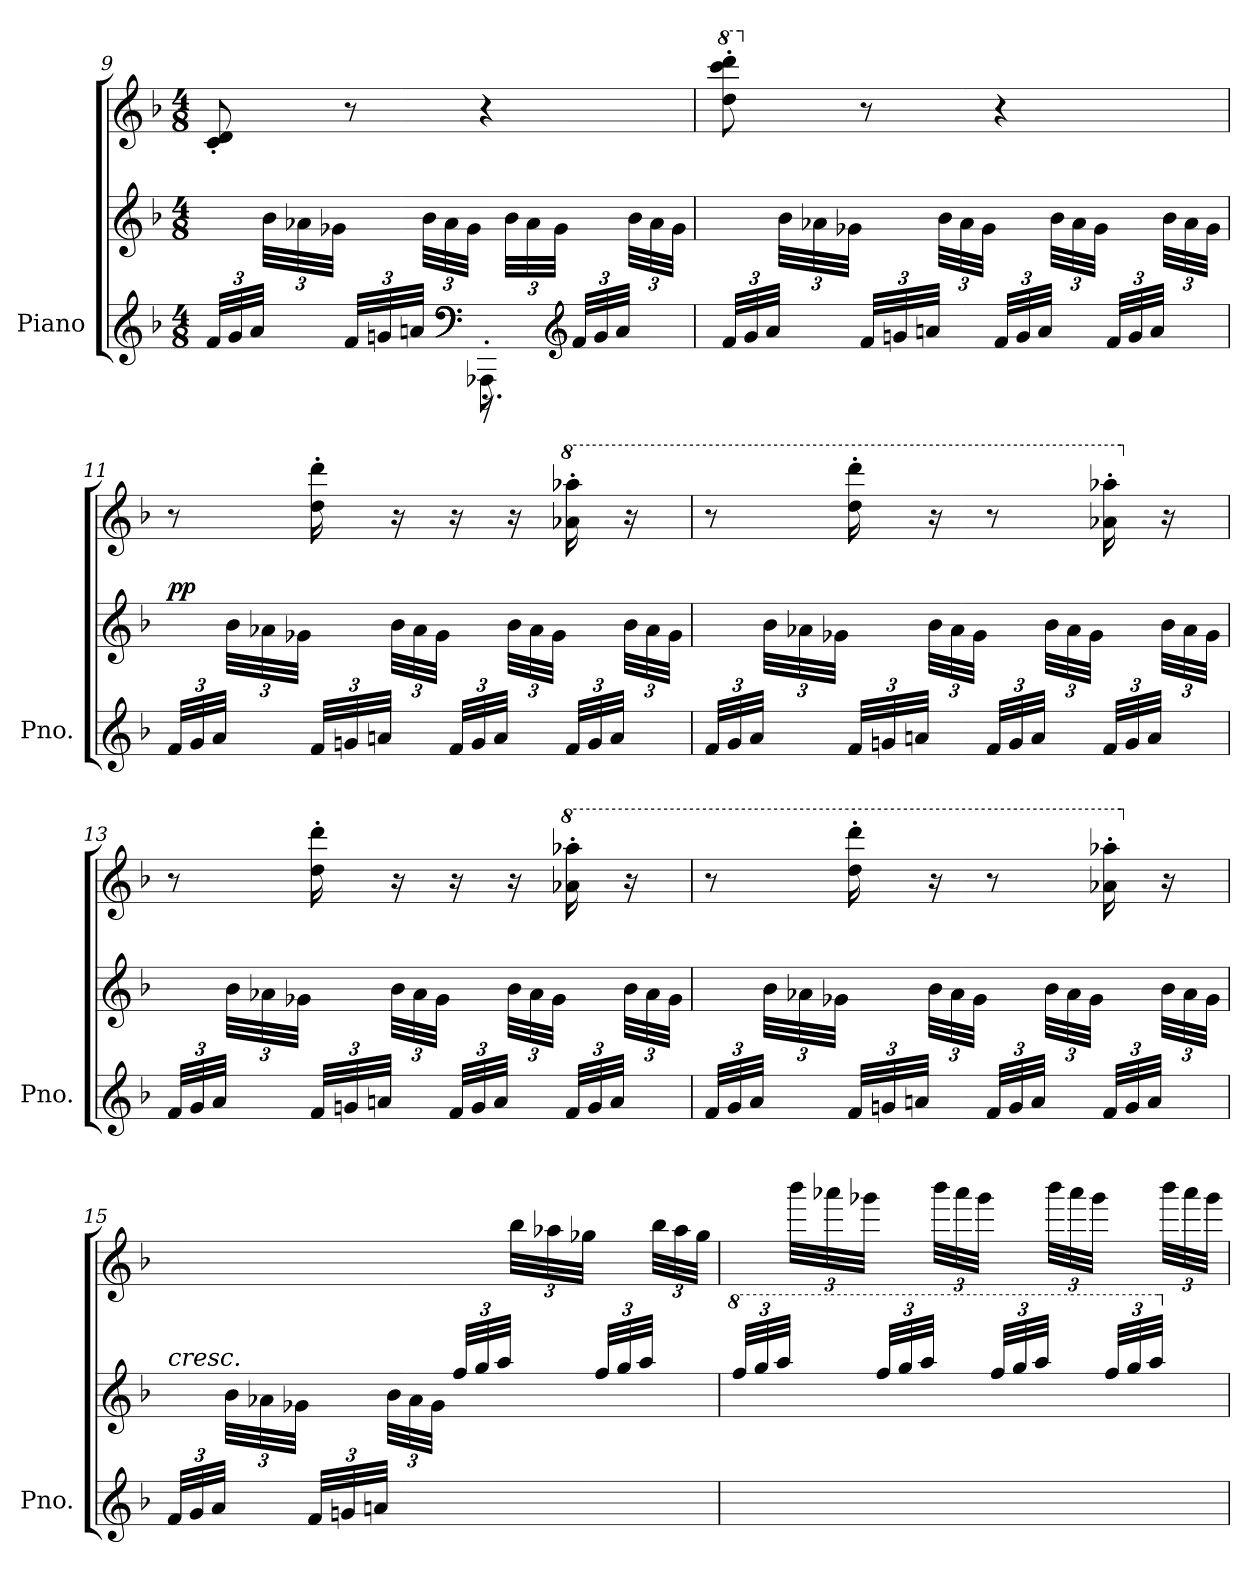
**kern	**kern	**kern	**dynam
*part1	*part1	*part1	*part1
*staff3	*staff2	*staff1	*staff1/2/3
*I"Piano	*	*	*
*I'Pno.	*	*	*
!!LO:PB:g=z
*clefG2	*clefG2	*clefG2	*
*k[b-]	*k[b-]	*k[b-]	*
*M4/8	*M4/8	*M4/8	*
=9	=9	=9	=9
*^	*	*	*
*	*Xbrackettup	*	*	*
4ryy	48f/LLL	16ryy	8c/' 8d/'	.
.	48g/	.	.	.
.	48a/JJJ	.	.	.
*	*	*Xbrackettup	*	*
.	16ryy	48b-\LLL	.	.
.	.	48a-X\	.	.
.	.	48g-X\JJJ	.	.
.	48f/LLL	16ryy	8r	.
.	48gn/	.	.	.
.	48an/JJJ	.	.	.
.	16ryy	48b-\LLL	.	.
.	.	48a-\	.	.
.	.	48g-\JJJ	.	.
*clefF4	*	*	*	*
8AAA-X'\	16.r	16ryy	4r	.
.	.	48b-\LLL	.	.
.	.	48a-\	.	.
.	32ryy	.	.	.
.	.	48g-\JJJ	.	.
*clefG2	*	*	*	*
8ryy	48f/LLL	16ryy	.	.
.	48g/	.	.	.
.	48a/JJJ	.	.	.
.	16ryy	48b-\LLL	.	.
.	.	48a-\	.	.
.	.	48g-\JJJ	.	.
*v	*v	*	*	*
=10	=10	=10	=10
*	*	*8va	*
48f/LLL	16ryy	8ddd\' 8cccc\' 8dddd\'	.
48g/	.	.	.
48a/JJJ	.	.	.
16ryy	48b-\LLL	.	.
.	48a-X\	.	.
.	48g-X\JJJ	.	.
*	*	*X8va	*
48f/LLL	16ryy	8r	.
48gn/	.	.	.
48an/JJJ	.	.	.
16ryy	48b-\LLL	.	.
.	48a-\	.	.
.	48g-\JJJ	.	.
48f/LLL	16ryy	4r	.
48g/	.	.	.
48a/JJJ	.	.	.
16ryy	48b-\LLL	.	.
.	48a-\	.	.
.	48g-\JJJ	.	.
48f/LLL	16ryy	.	.
48g/	.	.	.
48a/JJJ	.	.	.
16ryy	48b-\LLL	.	.
.	48a-\	.	.
.	48g-\JJJ	.	.
!!LO:LB:g=z
=11	=11	=11	=11
!	!	!	!LO:DY:a=2
48f/LLL	16ryy	8r	pp
48g/	.	.	.
48a/JJJ	.	.	.
16ryy	48b-\LLL	.	.
.	48a-X\	.	.
.	48g-X\JJJ	.	.
48f/LLL	16ryy	16dd\' 16ddd\'	.
48gn/	.	.	.
48an/JJJ	.	.	.
16ryy	48b-\LLL	16r	.
.	48a-\	.	.
.	48g-\JJJ	.	.
48f/LLL	16ryy	16r	.
48g/	.	.	.
48a/JJJ	.	.	.
16ryy	48b-\LLL	16r	.
.	48a-\	.	.
.	48g-\JJJ	.	.
*	*	*8va	*
48f/LLL	16ryy	16aa-X\' 16aaa-X\'	.
48g/	.	.	.
48a/JJJ	.	.	.
16ryy	48b-\LLL	16r	.
.	48a-\	.	.
.	48g-\JJJ	.	.
=12	=12	=12	=12
48f/LLL	16ryy	8r	.
48g/	.	.	.
48a/JJJ	.	.	.
16ryy	48b-\LLL	.	.
.	48a-X\	.	.
.	48g-X\JJJ	.	.
48f/LLL	16ryy	16ddd\' 16dddd\'	.
48gn/	.	.	.
48an/JJJ	.	.	.
16ryy	48b-\LLL	16r	.
.	48a-\	.	.
.	48g-\JJJ	.	.
48f/LLL	16ryy	8r	.
48g/	.	.	.
48a/JJJ	.	.	.
16ryy	48b-\LLL	.	.
.	48a-\	.	.
.	48g-\JJJ	.	.
48f/LLL	16ryy	16aa-X\' 16aaa-X\'	.
48g/	.	.	.
48a/JJJ	.	.	.
*	*	*X8va	*
16ryy	48b-\LLL	16r	.
.	48a-\	.	.
.	48g-\JJJ	.	.
!!LO:LB:g=z
=13	=13	=13	=13
48f/LLL	16ryy	8r	.
48g/	.	.	.
48a/JJJ	.	.	.
16ryy	48b-\LLL	.	.
.	48a-X\	.	.
.	48g-X\JJJ	.	.
48f/LLL	16ryy	16dd\' 16ddd\'	.
48gn/	.	.	.
48an/JJJ	.	.	.
16ryy	48b-\LLL	16r	.
.	48a-\	.	.
.	48g-\JJJ	.	.
48f/LLL	16ryy	16r	.
48g/	.	.	.
48a/JJJ	.	.	.
16ryy	48b-\LLL	16r	.
.	48a-\	.	.
.	48g-\JJJ	.	.
*	*	*8va	*
48f/LLL	16ryy	16aa-X\' 16aaa-X\'	.
48g/	.	.	.
48a/JJJ	.	.	.
16ryy	48b-\LLL	16r	.
.	48a-\	.	.
.	48g-\JJJ	.	.
=14	=14	=14	=14
(>48f/LLL	16ryy	8r	.
48g/	.	.	.
48a/JJJ	.	.	.
16ryy	48b-\LLL	.	.
.	48a-X\	.	.
.	48g-X\JJJ	.	.
48f/LLL	16ryy	16ddd\' 16dddd\'	.
48gn/	.	.	.
48an/JJJ	.	.	.
16ryy	48b-\LLL	16r	.
.	48a-\	.	.
.	48g-\JJJ	.	.
48f/LLL	16ryy	8r	.
48g/	.	.	.
48a/JJJ	.	.	.
16ryy	48b-\LLL	.	.
.	48a-\	.	.
.	48g-\JJJ	.	.
48f/LLL	16ryy	16aa-X\' 16aaa-X\'	.
48g/	.	.	.
48a/JJJ	.	.	.
*	*	*X8va	*
16ryy	48b-\LLL	16r	.
.	48a-\	.	.
.	48g-\JJJ	.	.
!!LO:LB:g=z
=15	=15	=15	=15
!	!LO:TX:a:i:t=cresc.	!	!
48f/LLL	16ryy	4ryy	.
48g/	.	.	.
48a/JJJ	.	.	.
16ryy	48b-\LLL	.	.
.	48a-X\	.	.
.	48g-X\JJJ	.	.
48f/LLL	16ryy	.	.
48gn/	.	.	.
48an/JJJ	.	.	.
16ryy	48b-\LLL	.	.
.	48a-\	.	.
.	48g-\JJJ	.	.
4ryy	(>48ff/LLL	16ryy	.
.	48gg/	.	.
.	48aa/JJJ	.	.
*	*	*Xbrackettup	*
.	16ryy	48bb-\LLL	.
.	.	48aa-X\	.
.	.	48gg-X\JJJ	.
.	48ff/LLL	16ryy	.
.	48gg/	.	.
.	48aa/JJJ	.	.
.	16ryy	48bb-\LLL	.
.	.	48aa-\	.
.	.	48gg-\JJJ)	.
!!LO:PB:g=z
=16	=16	=16	=16
*	*8va	*	*
2ryy	48fff/LLL	16ryy	.
.	48ggg/	.	.
.	48aaa/JJJ	.	.
.	16ryy	48bbb-\LLL	.
.	.	48aaa-X\	.
.	.	48ggg-X\JJJ	.
.	48fff/LLL	16ryy	.
.	48ggg/	.	.
.	48aaa/JJJ	.	.
.	16ryy	48bbb-\LLL	.
.	.	48aaa-\	.
.	.	48ggg-\JJJ	.
.	48fff/LLL	16ryy	.
.	48ggg/	.	.
.	48aaa/JJJ	.	.
.	16ryy	48bbb-\LLL	.
.	.	48aaa-\	.
.	.	48ggg-\JJJ	.
.	48fff/LLL	16ryy	.
.	48ggg/	.	.
.	48aaa/JJJ	.	.
.	16ryy	48bbb-\LLL	.
.	.	48aaa-\	.
.	.	48ggg-\JJJ)	.
*	*X8va	*	*
=	=	=	=
*-	*-	*-	*-
